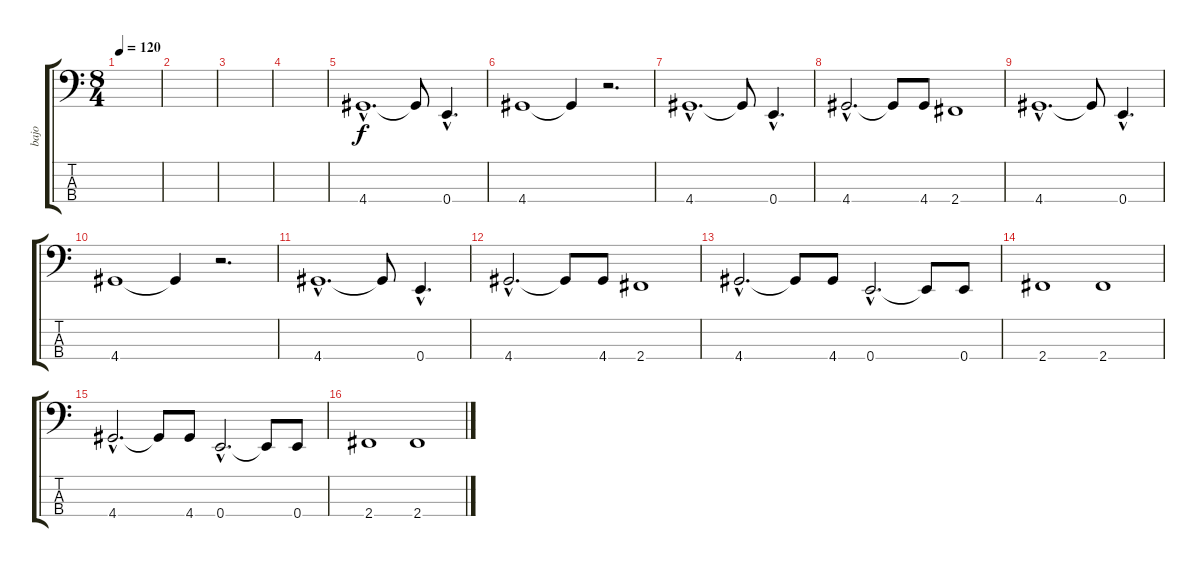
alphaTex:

\track ("bajo" "bajo") {instrument electricbassfinger}
\staff {score tabs}
\tuning (G2 D2 A1 E1) {hide}
\ts (8 4)
\tempo 120
\clef f4
\ks c
|
|
|
|
4.4{hac}.1{d} 4.4{t}.8 0.4{hac}.4{d} |
4.4.1 4.4{t}.4 r.2{d} |
4.4{hac}.1{d} 4.4{t}.8 0.4{hac}.4{d} |
4.4{hac}.2{d} 4.4{t}.8 4.4.8 2.4.1 |
4.4{hac}.1{d} 4.4{t}.8 0.4{hac}.4{d} |
4.4.1 4.4{t}.4 r.2{d} |
4.4{hac}.1{d} 4.4{t}.8 0.4{hac}.4{d} |
4.4{hac}.2{d} 4.4{t}.8 4.4.8 2.4.1 |
4.4{hac}.2{d} 4.4{t}.8 4.4.8 0.4{hac}.2{d} 0.4{t}.8 0.4.8 |
2.4.1 2.4.1 |
4.4{hac}.2{d} 4.4{t}.8 4.4.8 0.4{hac}.2{d} 0.4{t}.8 0.4.8 |
2.4.1 2.4.1
